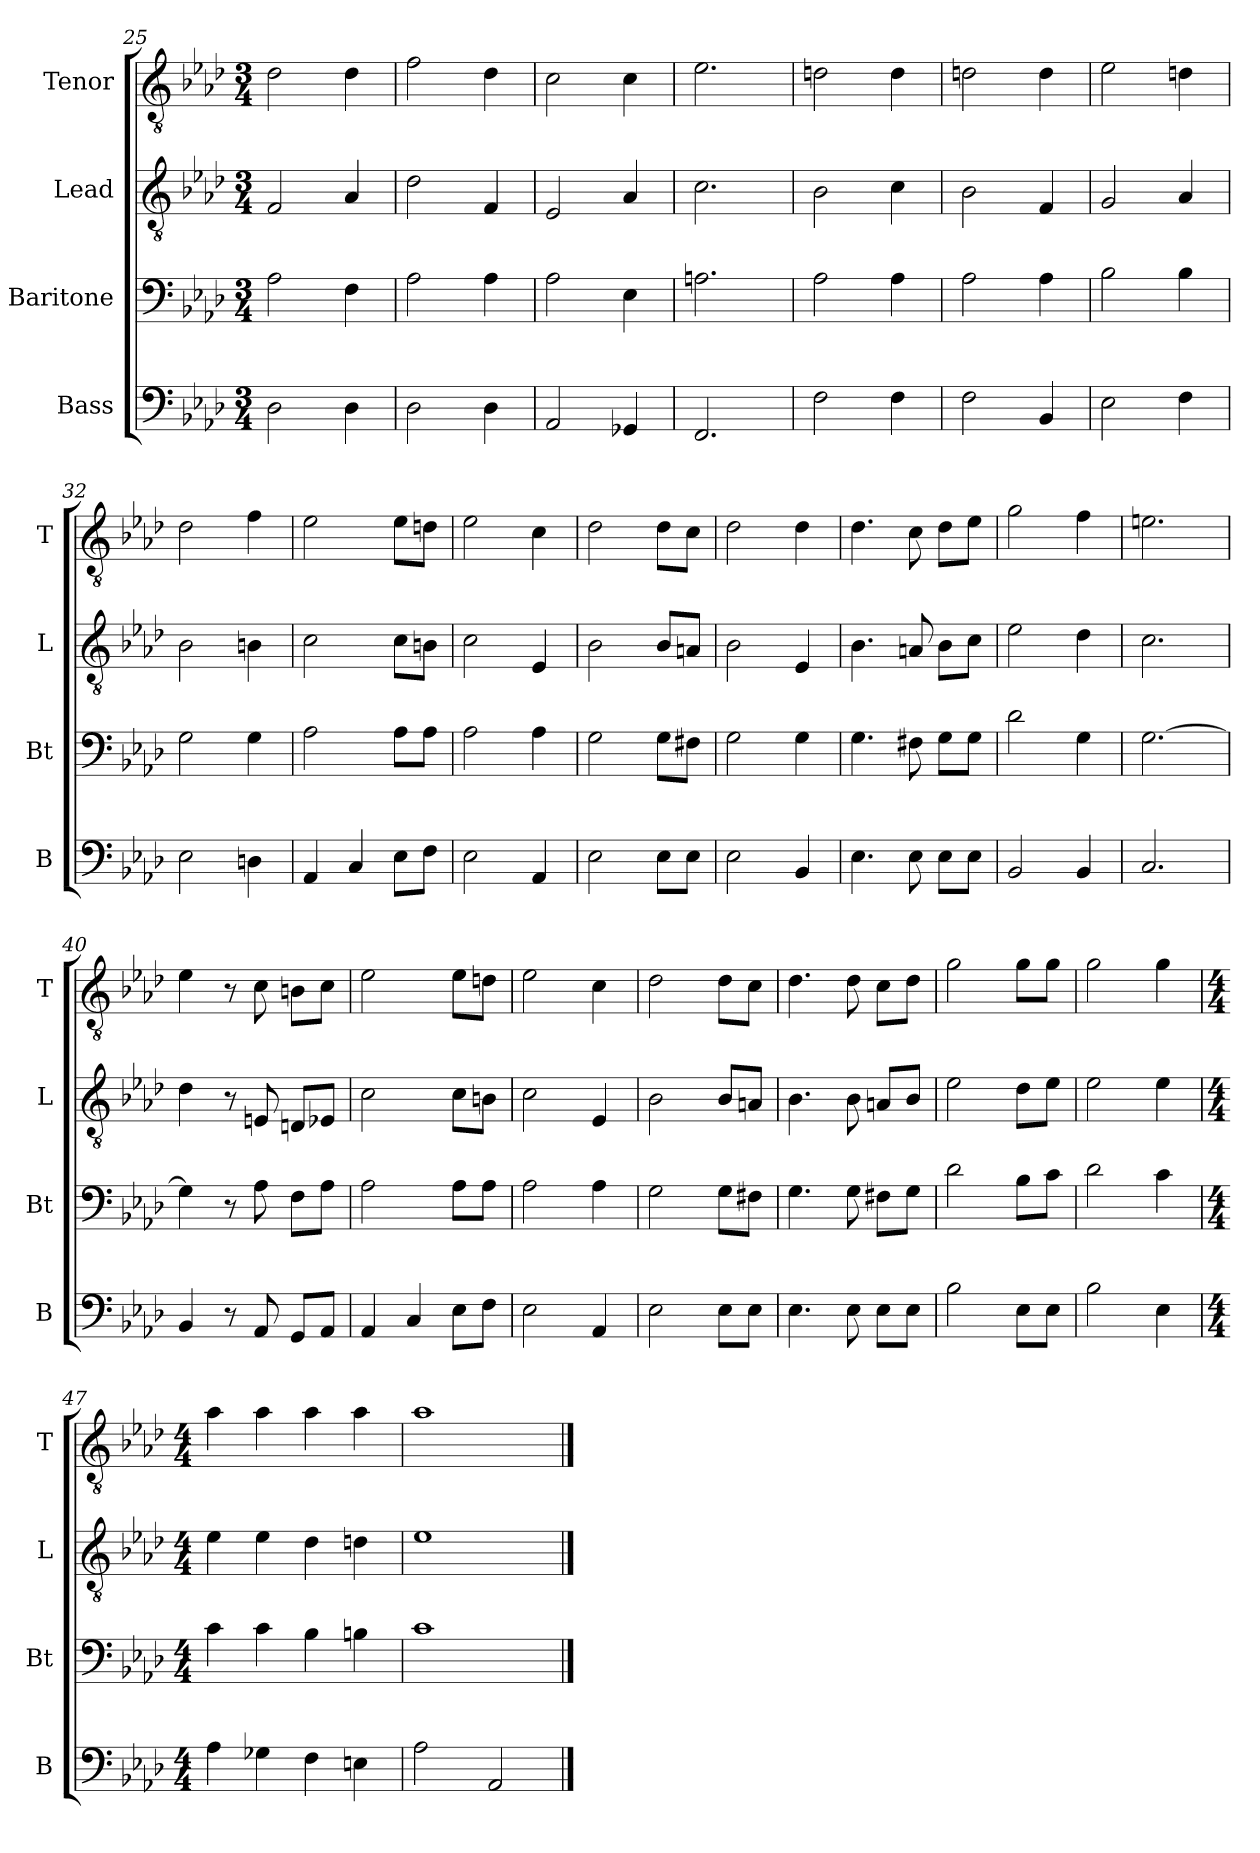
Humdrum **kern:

**kern	**kern	**kern	**kern
*part4	*part3	*part2	*part1
*staff4	*staff3	*staff2	*staff1
*I"Bass	*I"Baritone	*I"Lead	*I"Tenor
*I'B	*I'Bt	*I'L	*I'T
*clefF4	*clefF4	*clefGv2	*clefGv2
*k[b-e-a-d-]	*k[b-e-a-d-]	*k[b-e-a-d-]	*k[b-e-a-d-]
*A-:	*A-:	*A-:	*A-:
*M3/4	*M3/4	*M3/4	*M3/4
=25	=25	=25	=25
2D-	2A-	2F	2d-
4D-	4F	4A-	4d-
=26	=26	=26	=26
2D-	2A-	2d-	2f
4D-	4A-	4F	4d-
=27	=27	=27	=27
2AA-	2A-	2E-	2c
4GG-X	4E-	4A-	4c
=28	=28	=28	=28
2.FF	2.An	2.c	2.e-
=29	=29	=29	=29
2F	2A-	2B-	2dn
4F	4A-	4c	4d
=30	=30	=30	=30
2F	2A-	2B-	2dn
4BB-	4A-	4F	4d
=31	=31	=31	=31
2E-	2B-	2G	2e-
4F	4B-	4A-	4dn
=32	=32	=32	=32
2E-	2G	2B-	2d-
4Dn	4G	4Bn	4f
=33	=33	=33	=33
4AA-	2A-	2c	2e-
4C	.	.	.
8E-L	8A-L	8cL	8e-L
8FJ	8A-J	8BnJ	8dnJ
=34	=34	=34	=34
2E-	2A-	2c	2e-
4AA-	4A-	4E-	4c
=35	=35	=35	=35
2E-	2G	2B-	2d-
8E-L	8GL	8B-L	8d-L
8E-J	8F#XJ	8AnJ	8cJ
=36	=36	=36	=36
2E-	2G	2B-	2d-
4BB-	4G	4E-	4d-
=37	=37	=37	=37
4.E-	4.G	4.B-	4.d-
8E-	8F#X	8An	8c
8E-L	8GL	8B-L	8d-L
8E-J	8GJ	8cJ	8e-J
=38	=38	=38	=38
2BB-	2d-	2e-	2g
4BB-	4G	4d-	4f
=39	=39	=39	=39
2.C	[2.G	2.c	2.en
=40	=40	=40	=40
4BB-	4G]	4d-	4e-
8r	8r	8r	8r
8AA-	8A-	8En	8c
8GGL	8FL	8DnL	8BnL
8AA-J	8A-J	8E-XJ	8cJ
=41	=41	=41	=41
4AA-	2A-	2c	2e-
4C	.	.	.
8E-L	8A-L	8cL	8e-L
8FJ	8A-J	8BnJ	8dnJ
=42	=42	=42	=42
2E-	2A-	2c	2e-
4AA-	4A-	4E-	4c
=43	=43	=43	=43
2E-	2G	2B-	2d-
8E-L	8GL	8B-L	8d-L
8E-J	8F#XJ	8AnJ	8cJ
=44	=44	=44	=44
4.E-	4.G	4.B-	4.d-
8E-	8G	8B-	8d-
8E-L	8F#XL	8AnL	8cL
8E-J	8GJ	8B-J	8d-J
=45	=45	=45	=45
2B-	2d-	2e-	2g
8E-L	8B-L	8d-L	8gL
8E-J	8cJ	8e-J	8gJ
=46	=46	=46	=46
2B-	2d-	2e-	2g
4E-	4c	4e-	4g
=47	=47	=47	=47
*M4/4	*M4/4	*M4/4	*M4/4
4A-	4c	4e-	4a-
4G-X	4c	4e-	4a-
4F	4B-	4d-	4a-
4En	4Bn	4dn	4a-
=48	=48	=48	=48
2A-	1c	1e-	1a-
2AA-	.	.	.
==	==	==	==
*-	*-	*-	*-
